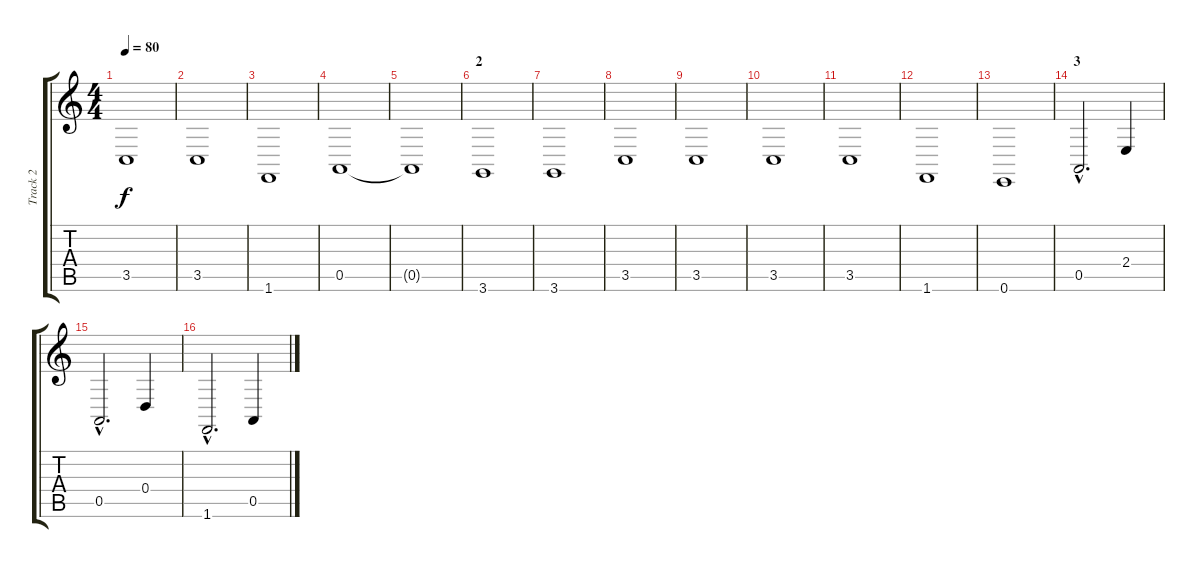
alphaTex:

\track ("Track 2" "Track 2") {instrument synthstrings1}
\staff {score tabs}
\tuning (E4 B3 G3 D3 A2 E2) {hide}
\ts (4 4)
\tempo 80
\clef g2
\ks c
3.5.1{dy f} |
3.5.1 |
1.6.1 |
0.5.1 |
0.5{t}.1 |
\section ("" "2")
3.6.1 |
3.6.1 |
3.5.1 |
3.5.1 |
3.5.1 |
3.5.1 |
1.6.1 |
0.6.1 |
\section ("" "3")
0.5{hac}.2{d} 2.4.4 |
0.5{hac}.2{d} 0.4.4 |
1.6{hac}.2{d} 0.5.4
